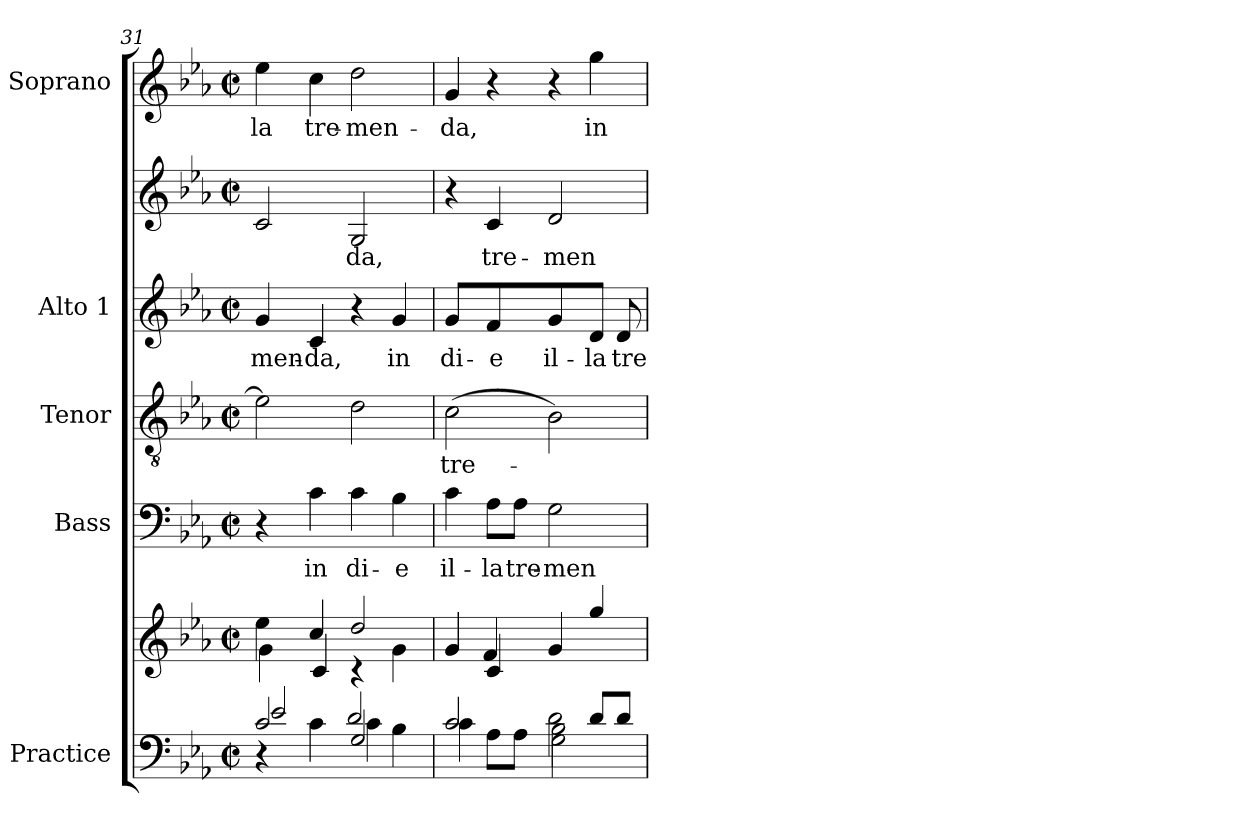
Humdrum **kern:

**kern	**kern	**kern	**text	**kern	**text	**kern	**text	**kern	**text	**kern	**text
*part5	*part5	*part4	*part4	*part3	*part3	*part2	*part2	*part2	*part2	*part1	*part1
*staff7	*staff6	*staff5	*staff5	*staff4	*staff4	*staff3	*staff3	*staff2	*staff2	*staff1	*staff1
*I"Practice	*	*I"Bass	*	*I"Tenor	*	*I"Alto 1	*	*	*	*I"Soprano	*
*	*	*I'B	*	*I'T	*	*I'A	*	*	*	*I'S	*
*clefF4	*clefG2	*clefF4	*	*clefGv2	*	*clefG2	*	*clefG2	*	*clefG2	*
*k[b-e-a-]	*k[b-e-a-]	*k[b-e-a-]	*	*k[b-e-a-]	*	*k[b-e-a-]	*	*k[b-e-a-]	*	*k[b-e-a-]	*
*E-:	*E-:	*E-:	*	*E-:	*	*E-:	*	*E-:	*	*E-:	*
*M2/2	*M2/2	*M2/2	*	*M2/2	*	*M2/2	*	*M2/2	*	*M2/2	*
*met(c|)	*met(c|)	*met(c|)	*	*met(c|)	*	*met(c|)	*	*met(c|)	*	*met(c|)	*
=31	=31	=31	=31	=31	=31	=31	=31	=31	=31	=31	=31
*^	*^	*	*	*	*	*	*	*	*	*	*
*	*^	*	*	*	*	*	*	*	*	*	*	*	*
!	!	!	!	!	!	!	!	!	!	!LO:LY:b	!	!	!	!LO:LY:b
2c/	2e-/	4r	4ee-\	4g\	4r	.	2e-\]	.	4g	men-	2c	.	4ee-\	-la
!	!	!	!	!	!	!LO:LY:b	!	!	!	!LO:LY:b	!	!	!	!LO:LY:b
.	.	4c\	4cc/	4c/	4c	in	.	.	4c	-da,	.	.	4cc	tre-
!	!	!	!	!	!	!LO:LY:b	!	!	!	!	!	!LO:LY:b	!	!LO:LY:b
2G/	2d/	4c\	2dd/	4r	4c	di-	2d	.	4r	.	2G	-da,	2dd	-men-
!	!	!	!	!	!	!LO:LY:b	!	!	!	!LO:LY:b	!	!	!	!
.	.	4B-\	.	4g\	4B-	-e	.	.	4g	in	.	.	.	.
=32	=32	=32	=32	=32	=32	=32	=32	=32	=32	=32	=32	=32	=32	=32
*	*	*^	*	*^	*	*	*	*	*	*	*	*	*	*
!	!	!	!	!	!	!	!	!LO:LY:b	!	!LO:LY:b	!	!LO:LY:b	!	!	!	!LO:LY:b
2ryy	2.ryy	2c/	4c\	4g/	4ryy	4g/	4c	il-	(>2c	tre-	4g	-di-	4r	.	4g	-da,
!	!	!	!	!	!	!	!	!LO:LY:b	!	!	!	!LO:LY:b	!	!LO:LY:b	!	!
.	.	.	8A-\L	4ryy	4c/	4f/	8A-\L	-la	.	.	4f	-e	4c	tre-	4r	.
!	!	!	!	!	!	!	!	!LO:LY:b	!	!	!	!	!	!	!	!
.	.	.	8A-\J	.	.	.	8A-\J	tre-	.	.	.	.	.	.	.	.
!	!	!	!	!	!	!	!	!LO:LY:b	!	!	!	!LO:LY:b	!	!LO:LY:b	!	!
2d\	.	2B-\	2G\	4ryy	2ryy	4g/	2G\	-men-	2B-)	.	4g	il-	2d	-men-	4r	.
!	!	!	!	!	!	!	!	!	!	!	!	!LO:LY:b	!	!	!	!LO:LY:b
.	8d/L	.	.	4gg/	.	4ryy	.	.	.	.	8dJ	-la	.	.	4gg	in
!	!	!	!	!	!	!	!	!	!	!	!	!LO:LY:b	!	!	!	!
.	8d/J	.	.	.	.	.	.	.	.	.	8d	tre-	.	.	.	.
*v	*v	*v	*v	*	*	*	*	*	*	*	*	*	*	*	*	*
*	*v	*v	*v	*	*	*	*	*	*	*	*	*	*
=	=	=	=	=	=	=	=	=	=	=	=
*-	*-	*-	*-	*-	*-	*-	*-	*-	*-	*-	*-
